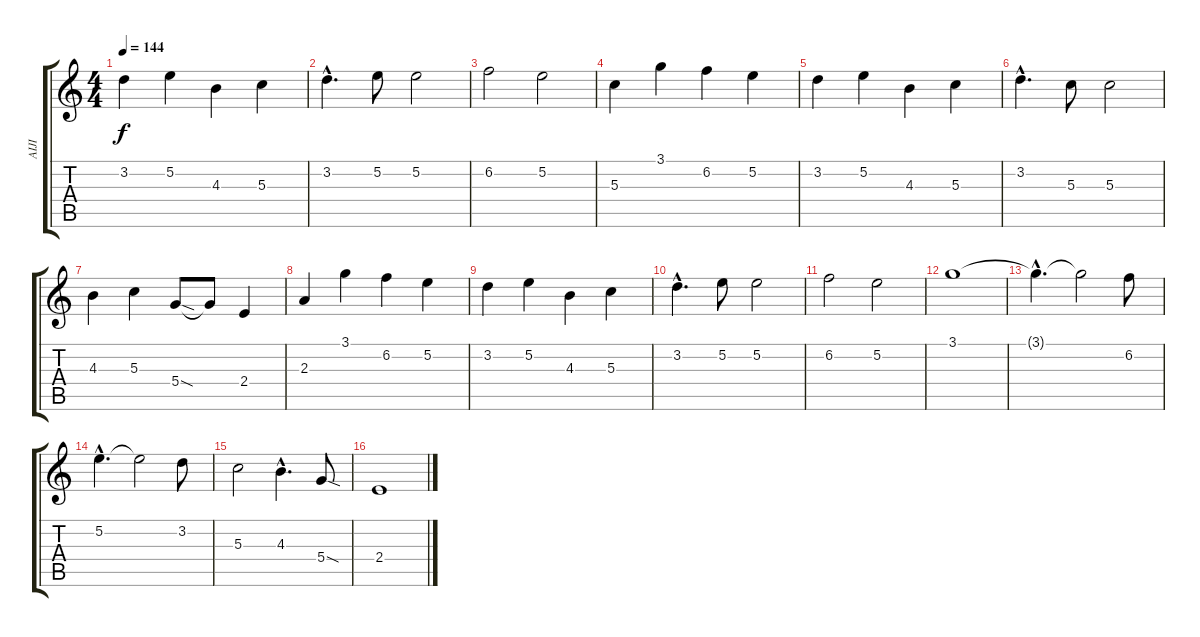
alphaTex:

\track ("AIJI" "AIJI") {instrument distortionguitar}
\staff {score tabs}
\tuning (E4 B3 G3 D3 A2 E2) {hide}
\ts (4 4)
\tempo 144
\clef g2
\ks c
3.2.4{dy f} 5.2.4 4.3.4 5.3.4 |
3.2{hac}.4{d} 5.2.8 5.2.2 |
6.2.2 5.2.2 |
5.3.4 3.1.4 6.2.4 5.2.4 |
3.2.4 5.2.4 4.3.4 5.3.4 |
3.2{hac}.4{d} 5.3.8 5.3.2 |
4.3.4 5.3.4 5.4{sod}.8 5.4{t}.8 2.4.4 |
2.3.4 3.1.4 6.2.4 5.2.4 |
3.2.4 5.2.4 4.3.4 5.3.4 |
3.2{hac}.4{d} 5.2.8 5.2.2 |
6.2.2 5.2.2 |
3.1.1 |
3.1{hac t}.4{d} 3.1{t}.2 6.2.8 |
5.2{hac}.4{d} 5.2{t}.2 3.2.8 |
5.3.2 4.3{hac}.4{d} 5.4{sod}.8 |
2.4.1
